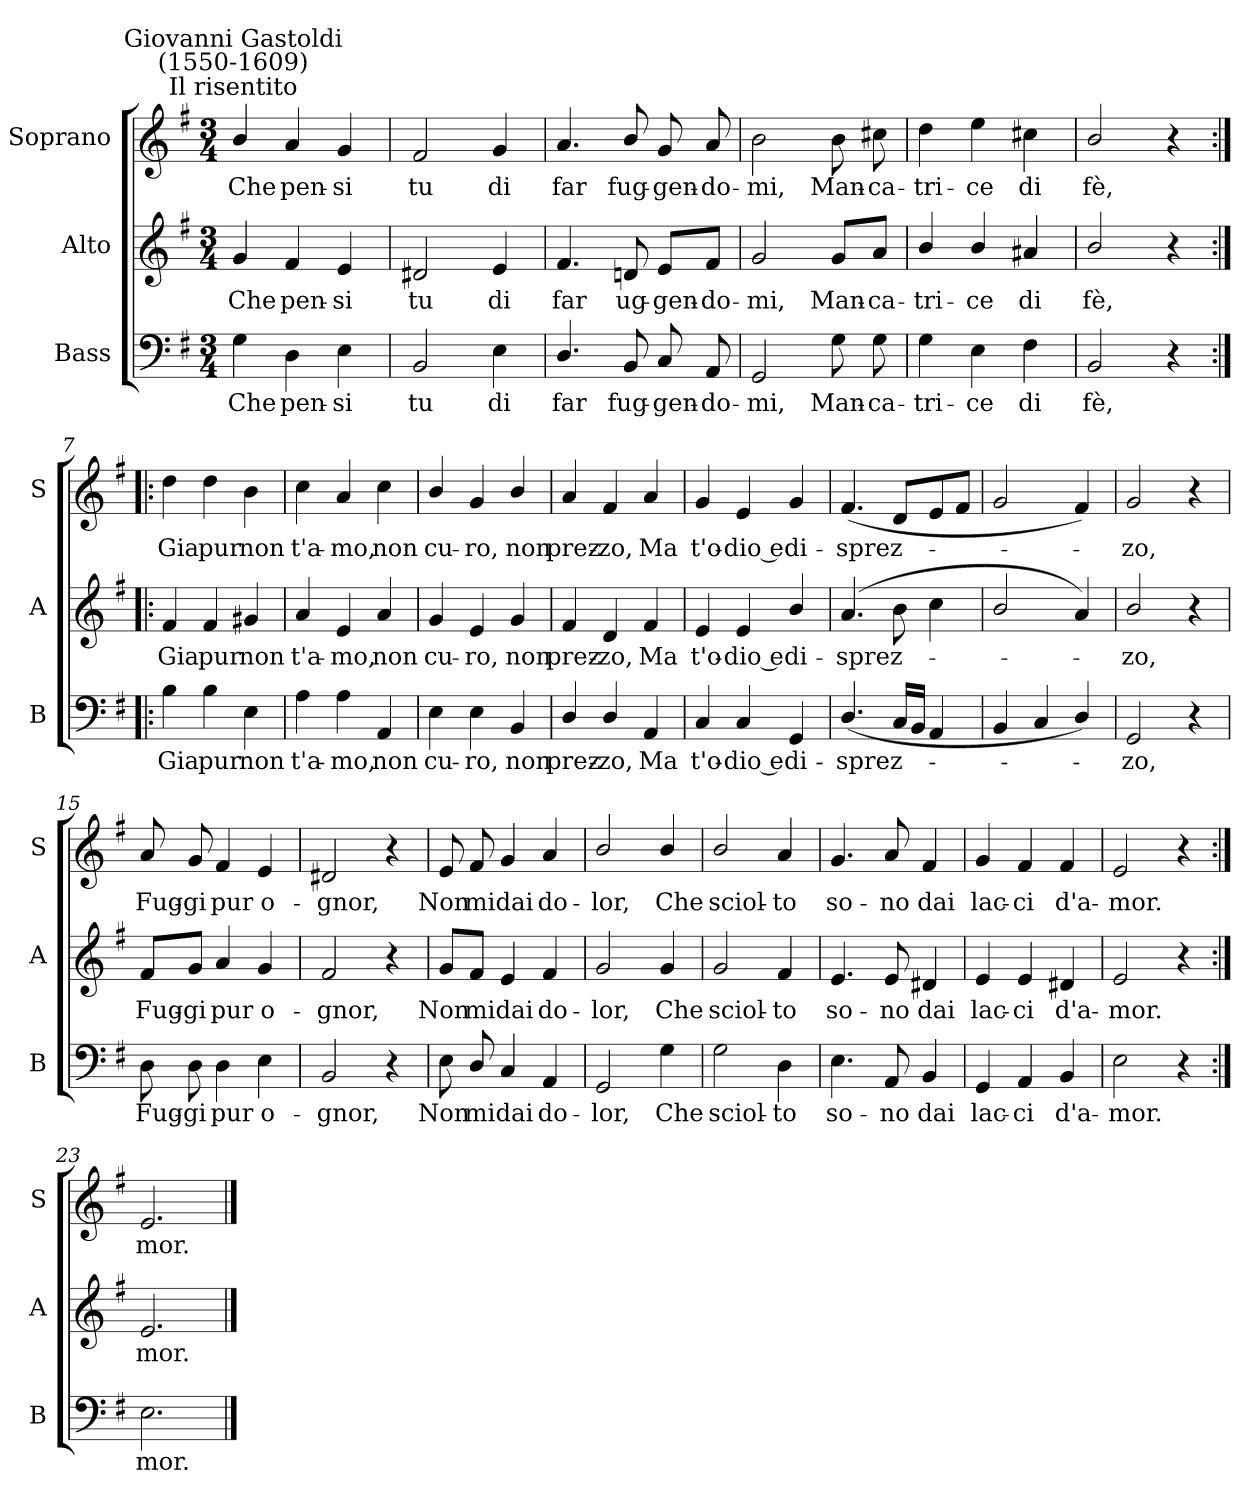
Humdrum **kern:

**kern	**text	**kern	**text	**kern	**text
*part3	*part3	*part2	*part2	*part1	*part1
*staff3	*staff3	*staff2	*staff2	*staff1	*staff1
*I"Bass	*	*I"Alto	*	*I"Soprano	*
*I'B	*	*I'A	*	*I'S	*
*clefF4	*	*clefG2	*	*clefG2	*
*k[f#]	*	*k[f#]	*	*k[f#]	*
*G:	*	*G:	*	*G:	*
*M3/4	*	*M3/4	*	*M3/4	*
=1	=1	=1	=1	=1	=1
!	!	!	!	!LO:TX:a:cj:t=Il risentito	!
!	!	!	!	!LO:TX:a:cj:t=Giovanni Gastoldi\n(1550-1609)	!
!	!LO:LY:b	!	!LO:LY:b	!	!LO:LY:b
4G	Che	4g	Che	4b/	Che
!	!LO:LY:b	!	!LO:LY:b	!	!LO:LY:b
4D	pen-	4f#	pen-	4a	pen-
!	!LO:LY:b	!	!LO:LY:b	!	!LO:LY:b
4E	-si	4e	-si	4g	-si
=2	=2	=2	=2	=2	=2
!	!LO:LY:b	!	!LO:LY:b	!	!LO:LY:b
2BB	tu	2d#X	tu	2f#	tu
!	!LO:LY:b	!	!LO:LY:b	!	!LO:LY:b
4E	di	4e	di	4g	di
=3	=3	=3	=3	=3	=3
!	!LO:LY:b	!	!LO:LY:b	!	!LO:LY:b
4.D/	far	4.f#	far	4.a	far
!	!LO:LY:b	!	!LO:LY:b	!	!LO:LY:b
8BB	fug-	8dn	ug-	8b/	fug-
!	!LO:LY:b	!	!LO:LY:b	!	!LO:LY:b
8C	-gen-	8e/L	-gen-	8g	-gen-
!	!LO:LY:b	!	!LO:LY:b	!	!LO:LY:b
8AA	-do-	8f#/J	-do-	8a	-do-
=4	=4	=4	=4	=4	=4
!	!LO:LY:b	!	!LO:LY:b	!	!LO:LY:b
2GG	-mi,	2g	-mi,	2b	-mi,
!	!LO:LY:b	!	!LO:LY:b	!	!LO:LY:b
8G	Man-	8g/L	Man-	8b	Man-
!	!LO:LY:b	!	!LO:LY:b	!	!LO:LY:b
8G	-ca-	8a/J	-ca-	8cc#X	-ca-
=5	=5	=5	=5	=5	=5
!	!LO:LY:b	!	!LO:LY:b	!	!LO:LY:b
4G	-tri-	4b/	-tri-	4dd	-tri-
!	!LO:LY:b	!	!LO:LY:b	!	!LO:LY:b
4E	-ce	4b/	-ce	4ee	-ce
!	!LO:LY:b	!	!LO:LY:b	!	!LO:LY:b
4F#	di	4a#X	di	4cc#X	di
=6	=6	=6	=6	=6	=6
!	!LO:LY:b	!	!LO:LY:b	!	!LO:LY:b
2BB	fè,	2b/	fè,	2b/	fè,
4r	.	4r	.	4r	.
!!LO:LB:g=z
=7:|!|:	=7:|!|:	=7:|!|:	=7:|!|:	=7:|!|:	=7:|!|:
!	!LO:LY:b	!	!LO:LY:b	!	!LO:LY:b
4B	Gia	4f#	Gia	4dd	Gia
!	!LO:LY:b	!	!LO:LY:b	!	!LO:LY:b
4B	pur	4f#	pur	4dd	pur
!	!LO:LY:b	!	!LO:LY:b	!	!LO:LY:b
4E	non	4g#X	non	4b	non
=8	=8	=8	=8	=8	=8
!	!LO:LY:b	!	!LO:LY:b	!	!LO:LY:b
4A	t'a-	4a	t'a-	4cc	t'a-
!	!LO:LY:b	!	!LO:LY:b	!	!LO:LY:b
4A	-mo,	4e	-mo,	4a	-mo,
!	!LO:LY:b	!	!LO:LY:b	!	!LO:LY:b
4AA	non	4a	non	4cc	non
=9	=9	=9	=9	=9	=9
!	!LO:LY:b	!	!LO:LY:b	!	!LO:LY:b
4E	cu-	4g	cu-	4b/	cu-
!	!LO:LY:b	!	!LO:LY:b	!	!LO:LY:b
4E	-ro,	4e	-ro,	4g	-ro,
!	!LO:LY:b	!	!LO:LY:b	!	!LO:LY:b
4BB	non	4g	non	4b/	non
=10	=10	=10	=10	=10	=10
!	!LO:LY:b	!	!LO:LY:b	!	!LO:LY:b
4D/	prez-	4f#	prez-	4a	prez-
!	!LO:LY:b	!	!LO:LY:b	!	!LO:LY:b
4D/	-zo,	4d	-zo,	4f#	-zo,
!	!LO:LY:b	!	!LO:LY:b	!	!LO:LY:b
4AA	Ma	4f#	Ma	4a	Ma
=11	=11	=11	=11	=11	=11
!	!LO:LY:b	!	!LO:LY:b	!	!LO:LY:b
4C	t'o-	4e	t'o-	4g	t'o-
!	!LO:LY:b	!	!LO:LY:b	!	!LO:LY:b
4C	-dio e	4e/	-dio e	4e	-dio e
!	!LO:LY:b	!	!LO:LY:b	!	!LO:LY:b
4GG	di-	4b/	di-	4g	di-
=12	=12	=12	=12	=12	=12
!	!LO:LY:b	!	!LO:LY:b	!	!LO:LY:b
(<4.D/	-sprez-	(<4.a	-sprez-	(<4.f#	-sprez-
16CLL	.	8b	.	8dL	.
16BBJJ	.	.	.	.	.
4AA	.	4cc	.	8e	.
.	.	.	.	8f#J	.
!!LO:LB:g=z
=13	=13	=13	=13	=13	=13
4BB	.	2b/	.	2g	.
4C	.	.	.	.	.
4D/)	.	4a)	.	4f#)	.
=14	=14	=14	=14	=14	=14
!	!LO:LY:b	!	!LO:LY:b	!	!LO:LY:b
2GG	zo,	2b/	zo,	2g	zo,
4r	.	4r	.	4r	.
=15	=15	=15	=15	=15	=15
!	!LO:LY:b	!	!LO:LY:b	!	!LO:LY:b
8D	Fug-	8f#/L	Fug-	8a	Fug-
!	!LO:LY:b	!	!LO:LY:b	!	!LO:LY:b
8D	-gi	8g/J	-gi	8g	-gi
!	!LO:LY:b	!	!LO:LY:b	!	!LO:LY:b
4D	pur	4a	pur	4f#	pur
!	!LO:LY:b	!	!LO:LY:b	!	!LO:LY:b
4E	o-	4g	o-	4e	o-
=16	=16	=16	=16	=16	=16
!	!LO:LY:b	!	!LO:LY:b	!	!LO:LY:b
2BB	-gnor,	2f#	-gnor,	2d#X	-gnor,
4r	.	4r	.	4r	.
=17	=17	=17	=17	=17	=17
!	!LO:LY:b	!	!LO:LY:b	!	!LO:LY:b
8E	Non	8g/L	Non	8e	Non
!	!LO:LY:b	!	!LO:LY:b	!	!LO:LY:b
8D/	mi	8f#/J	mi	8f#	mi
!	!LO:LY:b	!	!LO:LY:b	!	!LO:LY:b
4C	dai	4e	dai	4g	dai
!	!LO:LY:b	!	!LO:LY:b	!	!LO:LY:b
4AA	do-	4f#	do-	4a	do-
!!LO:LB:g=z
=18	=18	=18	=18	=18	=18
!	!LO:LY:b	!	!LO:LY:b	!	!LO:LY:b
2GG	-lor,	2g	-lor,	2b/	-lor,
!	!LO:LY:b	!	!LO:LY:b	!	!LO:LY:b
4G	Che	4g	Che	4b/	Che
=19	=19	=19	=19	=19	=19
!	!LO:LY:b	!	!LO:LY:b	!	!LO:LY:b
2G	sciol-	2g	sciol-	2b/	sciol-
!	!LO:LY:b	!	!LO:LY:b	!	!LO:LY:b
4D	-to	4f#	-to	4a	-to
=20	=20	=20	=20	=20	=20
!	!LO:LY:b	!	!LO:LY:b	!	!LO:LY:b
4.E	so-	4.e	so-	4.g	so-
!	!LO:LY:b	!	!LO:LY:b	!	!LO:LY:b
8AA	-no	8e	-no	8a	-no
!	!LO:LY:b	!	!LO:LY:b	!	!LO:LY:b
4BB	dai	4d#X	dai	4f#	dai
=21	=21	=21	=21	=21	=21
!	!LO:LY:b	!	!LO:LY:b	!	!LO:LY:b
4GG	lac-	4e	lac-	4g	lac-
!	!LO:LY:b	!	!LO:LY:b	!	!LO:LY:b
4AA	-ci	4e	-ci	4f#	-ci
!	!LO:LY:b	!	!LO:LY:b	!	!LO:LY:b
4BB	d'a-	4d#X	d'a-	4f#	d'a-
=22	=22	=22	=22	=22	=22
!	!LO:LY:b	!	!LO:LY:b	!	!LO:LY:b
2E	-mor.	2e	-mor.	2e	-mor.
4r	.	4r	.	4r	.
=23:|!	=23:|!	=23:|!	=23:|!	=23:|!	=23:|!
!	!LO:LY:b	!	!LO:LY:b	!	!LO:LY:b
2.E	mor.	2.e	mor.	2.e	mor.
==	==	==	==	==	==
*-	*-	*-	*-	*-	*-
